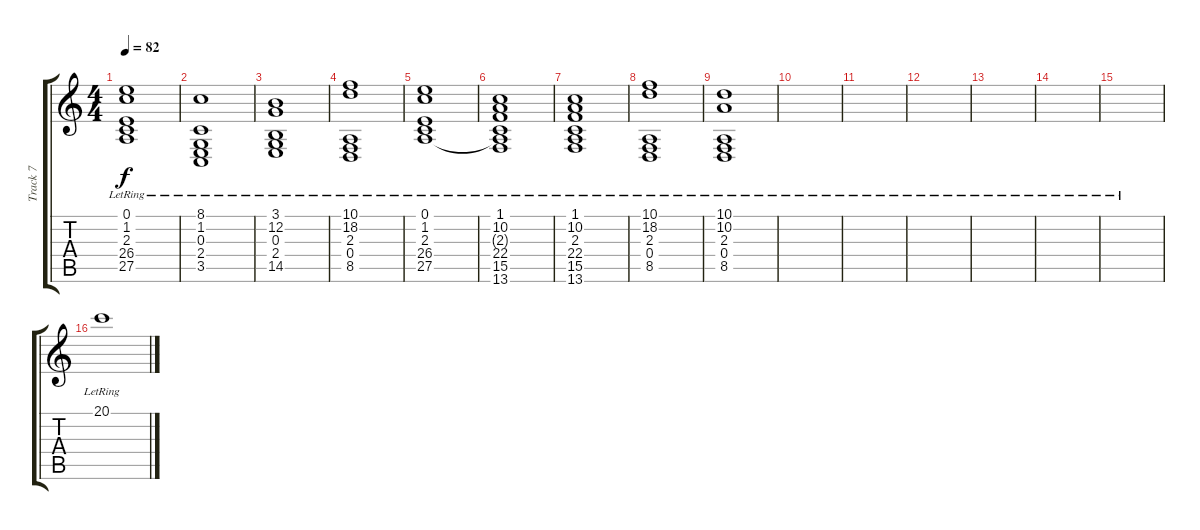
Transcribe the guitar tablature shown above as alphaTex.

\track ("Track 7" "Track 7") {instrument stringensemble2}
\staff {score tabs}
\tuning (E4 B3 G3 D3 A2 E2) {hide}
\ts (4 4)
\tempo 82
\clef g2
\ks c
(0.1{lr} 1.2{lr} 2.3{lr} 26.4{lr} 27.5{lr}).1{dy f} |
(8.1{lr} 1.2{lr} 0.3{lr} 2.4{lr} 3.5{lr}).1 |
(3.1{lr} 12.2{lr} 0.3{lr} 2.4{lr} 14.5{lr}).1 |
(10.1 18.2{lr} 2.3{lr} 0.4{lr} 8.5{lr}).1 |
(0.1{lr} 1.2{lr} 2.3{lr} 26.4{lr} 27.5{lr}).1 |
(1.1{lr} 10.2{lr} 2.3{t} 22.4{lr} 15.5{lr} 13.6{lr}).1 |
(1.1{lr} 10.2{lr} 2.3 22.4{lr} 15.5{lr} 13.6{lr}).1 |
(10.1{lr} 18.2{lr} 2.3{lr} 0.4{lr} 8.5{lr}).1 |
(10.1{lr} 10.2{lr} 2.3{lr} 0.4{lr} 8.5{lr}).1 |
|
|
|
|
|
|
20.1{lr}.1
